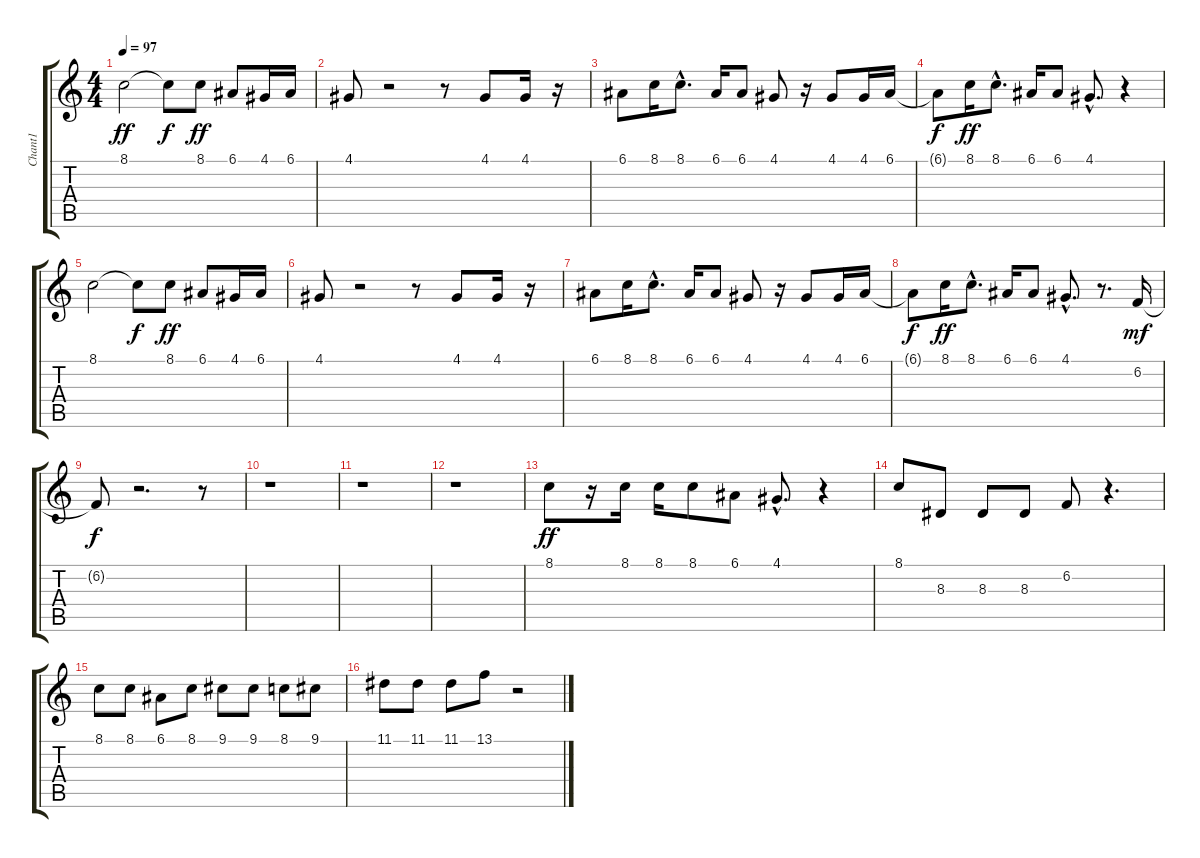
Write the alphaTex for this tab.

\track ("Chant1" "Chant1") {instrument sopranosax}
\staff {score tabs}
\tuning (E4 B3 G3 D3 A2 E2) {hide}
\ts (4 4)
\tempo 97
\clef g2
\ks c
8.1.2{dy ff} 8.1{t}.8{dy f} 8.1.8{dy ff} 6.1.8 4.1.16 6.1.16 |
4.1.8 r.2 r.8 4.1.8 4.1.16 r.16 |
6.1.8 8.1.16 8.1{hac}.8{d} 6.1.16 6.1.8 4.1.8 r.16 4.1.8 4.1.16 6.1.16 |
6.1{t}.8{dy f} 8.1.16{dy ff} 8.1{hac}.8{d} 6.1.16 6.1.8 4.1{hac}.8{d} r.4 |
8.1.2 8.1{t}.8{dy f} 8.1.8{dy ff} 6.1.8 4.1.16 6.1.16 |
4.1.8 r.2 r.8 4.1.8 4.1.16 r.16 |
6.1.8 8.1.16 8.1{hac}.8{d} 6.1.16 6.1.8 4.1.8 r.16 4.1.8 4.1.16 6.1.16 |
6.1{t}.8{dy f} 8.1.16{dy ff} 8.1{hac}.8{d} 6.1.16 6.1.8 4.1{hac}.8{d} r.8{d} 6.2.16{dy mf} |
6.2{t}.8{dy f} r.2{d} r.8 |
r.1 |
r.1 |
r.1 |
8.1.8{dy ff} r.16 8.1.16 8.1.16 8.1.8 6.1.8 4.1{hac}.8{d} r.4 |
8.1.8 8.3.8 8.3.8 8.3.8 6.2.8 r.4{d} |
8.1.8 8.1.8 6.1.8 8.1.8 9.1.8 9.1.8 8.1.8 9.1.8 |
11.1.8 11.1.8 11.1.8 13.1.8 r.2
